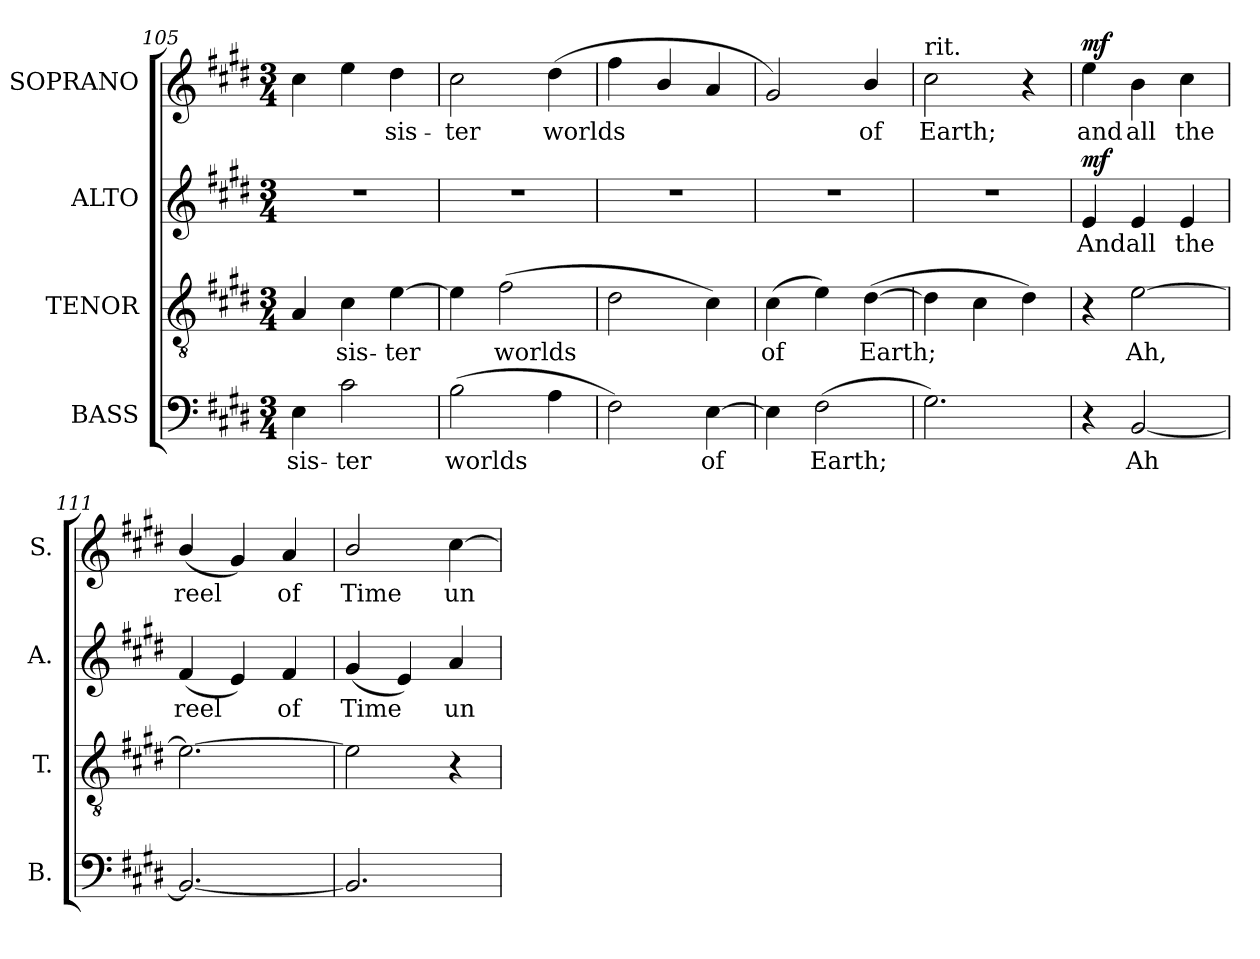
**kern	**text	**kern	**text	**kern	**text	**dynam	**kern	**text	**dynam
*part4	*part4	*part3	*part3	*part2	*part2	*part2	*part1	*part1	*part1
*staff4	*staff4	*staff3	*staff3	*staff2	*staff2	*staff2	*staff1	*staff1	*staff1
*I"BASS	*	*I"TENOR	*	*I"ALTO	*	*	*I"SOPRANO	*	*
*I'B.	*	*I'T.	*	*I'A.	*	*	*I'S.	*	*
*clefF4	*	*clefGv2	*	*clefG2	*	*	*clefG2	*	*
*	*	*ITrd7c12	*	*	*	*	*	*	*
*k[f#c#g#d#]	*	*k[f#c#g#d#]	*	*k[f#c#g#d#]	*	*	*k[f#c#g#d#]	*	*
*E:	*	*E:	*	*E:	*	*	*E:	*	*
*M3/4	*	*M3/4	*	*M3/4	*	*	*M3/4	*	*
=105	=105	=105	=105	=105	=105	=105	=105	=105	=105
!	!LO:LY:b:color=#000000	!	!	!LO:N:vis=1	!	!	!	!	!
4Ei\	sis-	4AAi/	.	2.r	.	.	4cc#i\	.	.
!	!LO:LY:b:color=#000000	!	!	!	!	!	!	!	!
!	!	!	!LO:LY:b:color=#000000	!	!	!	!	!	!
2c#i\	-ter	4C#i\	sis-	.	.	.	4eei\	.	.
!	!	!	!LO:LY:b:color=#000000	!	!	!	!	!	!
!	!	!	!	!	!	!	!	!LO:LY:b:color=#000000	!
.	.	[4Ei\	-ter	.	.	.	4dd#i\	sis-	.
=106	=106	=106	=106	=106	=106	=106	=106	=106	=106
!	!LO:LY:b:color=#000000	!	!	!LO:N:vis=1	!	!	!	!	!
!	!	!	!	!	!	!	!	!LO:LY:b:color=#000000	!
(2Bi\	worlds	4Ei\]	.	2.r	.	.	2cc#i\	-ter	.
!	!	!	!LO:LY:b:color=#000000	!	!	!	!	!	!
.	.	(2F#i\	worlds	.	.	.	.	.	.
!	!	!	!	!	!	!	!	!LO:LY:b:color=#000000	!
4Ai\	.	.	.	.	.	.	(4dd#i\	worlds	.
=107	=107	=107	=107	=107	=107	=107	=107	=107	=107
!	!	!	!	!LO:N:vis=1	!	!	!	!	!
2F#i\)	.	2D#i\	.	2.r	.	.	4ff#i\	.	.
.	.	.	.	.	.	.	4bi/	.	.
!	!LO:LY:b:color=#000000	!	!	!	!	!	!	!	!
[4Ei\	of	4C#i\)	.	.	.	.	4ai/	.	.
=108	=108	=108	=108	=108	=108	=108	=108	=108	=108
!	!	!	!LO:LY:b:color=#000000	!LO:N:vis=1	!	!	!	!	!
4Ei\]	.	(4C#i\	of	2.r	.	.	2g#i/)	.	.
!	!LO:LY:b:color=#000000	!	!	!	!	!	!	!	!
(2F#i\	Earth;	4Ei\)	.	.	.	.	.	.	.
!	!	!	!LO:LY:b:color=#000000	!	!	!	!	!	!
!	!	!	!	!	!	!	!	!LO:LY:b:color=#000000	!
.	.	([4D#i\	Earth;	.	.	.	4bi/	of	.
!!LO:LB:g=z
=109	=109	=109	=109	=109	=109	=109	=109	=109	=109
!	!	!	!	!LO:N:vis=1	!	!	!	!	!
!	!	!	!	!	!	!	!LO:TX:t=rit.	!	!
!	!	!	!	!	!	!	!	!LO:LY:b:color=#000000	!
2.G#i\)	.	4D#i\]	.	2.r	.	.	2cc#i\	Earth;	.
.	.	4C#i\	.	.	.	.	.	.	.
.	.	4D#i\)	.	.	.	.	4r	.	.
=110	=110	=110	=110	=110	=110	=110	=110	=110	=110
!	!	!	!	!	!LO:LY:b:color=#000000	!	!	!	!
!	!	!	!	!	!	!	!	!LO:LY:b:color=#000000	!
4r	.	4r	.	4ei/	And	mf	4eei\	and	mf
!	!LO:LY:b:color=#000000	!	!	!	!	!	!	!	!
!	!	!	!LO:LY:b:color=#000000	!	!	!	!	!	!
!	!	!	!	!	!LO:LY:b:color=#000000	!	!	!	!
!	!	!	!	!	!	!	!	!LO:LY:b:color=#000000	!
[2BBi/	Ah	[2Ei\	Ah,	4ei/	all	.	4bi\	all	.
!	!	!	!	!	!LO:LY:b:color=#000000	!	!	!	!
!	!	!	!	!	!	!	!	!LO:LY:b:color=#000000	!
.	.	.	.	4ei/	the	.	4cc#i\	the	.
=111	=111	=111	=111	=111	=111	=111	=111	=111	=111
!	!	!	!	!	!LO:LY:b:color=#000000	!	!	!	!
!	!	!	!	!	!	!	!	!LO:LY:b:color=#000000	!
2.BBi/_	.	2.Ei\_	.	(4f#i/	reel	.	(4bi/	reel	.
.	.	.	.	4ei/)	.	.	4g#i/)	.	.
!	!	!	!	!	!LO:LY:b:color=#000000	!	!	!	!
!	!	!	!	!	!	!	!	!LO:LY:b:color=#000000	!
.	.	.	.	4f#i/	of	.	4ai/	of	.
=112	=112	=112	=112	=112	=112	=112	=112	=112	=112
!	!	!	!	!	!LO:LY:b:color=#000000	!	!	!	!
!	!	!	!	!	!	!	!	!LO:LY:b:color=#000000	!
2.BBi/]	.	2Ei\]	.	(4g#i/	Time	.	2bi/	Time	.
.	.	.	.	4ei/)	.	.	.	.	.
!	!	!	!	!	!LO:LY:b:color=#000000	!	!	!	!
!	!	!	!	!	!	!	!	!LO:LY:b:color=#000000	!
.	.	4r	.	4ai/	un-	.	[4cc#i\	un-	.
=	=	=	=	=	=	=	=	=	=
*-	*-	*-	*-	*-	*-	*-	*-	*-	*-
